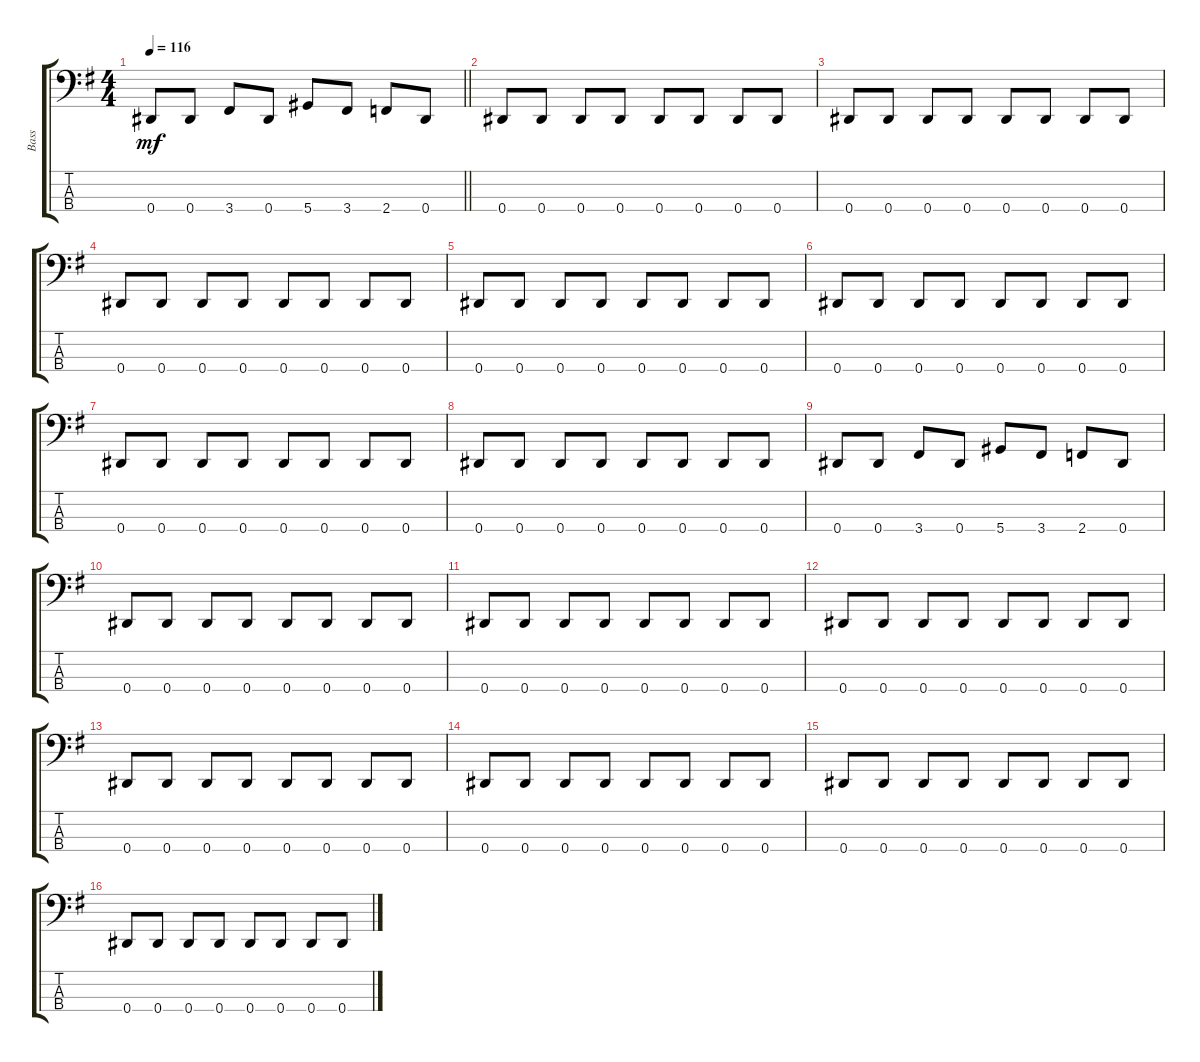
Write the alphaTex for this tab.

\track ("Bass" "Bass") {instrument electricbassfinger}
\staff {score tabs}
\tuning (Gb2 Db2 Ab1 Eb1) {hide}
\ts (4 4)
\tempo 116
\clef f4
\barLineRight lightlight
\ks g
0.4.8{dy mf} 0.4.8 3.4.8 0.4.8 5.4.8 3.4.8 2.4.8 0.4.8 |
0.4.8 0.4.8 0.4.8 0.4.8 0.4.8 0.4.8 0.4.8 0.4.8 |
0.4.8 0.4.8 0.4.8 0.4.8 0.4.8 0.4.8 0.4.8 0.4.8 |
0.4.8 0.4.8 0.4.8 0.4.8 0.4.8 0.4.8 0.4.8 0.4.8 |
0.4.8 0.4.8 0.4.8 0.4.8 0.4.8 0.4.8 0.4.8 0.4.8 |
0.4.8 0.4.8 0.4.8 0.4.8 0.4.8 0.4.8 0.4.8 0.4.8 |
0.4.8 0.4.8 0.4.8 0.4.8 0.4.8 0.4.8 0.4.8 0.4.8 |
0.4.8 0.4.8 0.4.8 0.4.8 0.4.8 0.4.8 0.4.8 0.4.8 |
0.4.8 0.4.8 3.4.8 0.4.8 5.4.8 3.4.8 2.4.8 0.4.8 |
0.4.8 0.4.8 0.4.8 0.4.8 0.4.8 0.4.8 0.4.8 0.4.8 |
0.4.8 0.4.8 0.4.8 0.4.8 0.4.8 0.4.8 0.4.8 0.4.8 |
0.4.8 0.4.8 0.4.8 0.4.8 0.4.8 0.4.8 0.4.8 0.4.8 |
0.4.8 0.4.8 0.4.8 0.4.8 0.4.8 0.4.8 0.4.8 0.4.8 |
0.4.8 0.4.8 0.4.8 0.4.8 0.4.8 0.4.8 0.4.8 0.4.8 |
0.4.8 0.4.8 0.4.8 0.4.8 0.4.8 0.4.8 0.4.8 0.4.8 |
0.4.8 0.4.8 0.4.8 0.4.8 0.4.8 0.4.8 0.4.8 0.4.8
